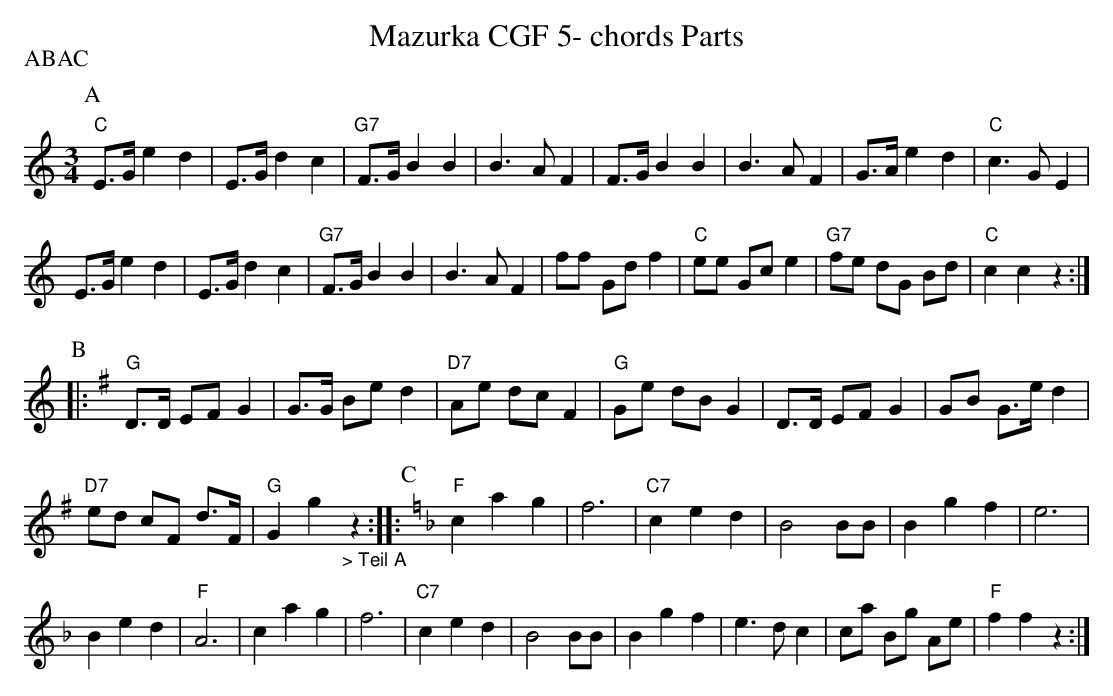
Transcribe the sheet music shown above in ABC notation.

X:1
T:Mazurka CGF 5- chords Parts
P:ABAC
M:3/4
L:1/8
K:Cmaj%%MIDI gchordon
[P:A] "C"E>G e2d2 | E>G d2c2 | "G7"F>G B2B2 | B3AF2 | F>G B2B2 | B3AF2 | G>A e2d2 | "C"c3GE2 |
E>G e2d2 | E>G d2c2 | "G7"F>G B2B2 | B3AF2 | ff Gd f2 | "C"ee Gc e2 | "G7"fe dG Bd | "C"c2c2z2 :|
[P:B] |: [K:Gmaj] "G"D>D EF G2 | G>G Be d2 | "D7"Ae dc F2 | "G"Ge dB G2 | D>D EF G2 | GB G>e d2 |
"D7"ed cF d>F | "G"G2g2"_> Teil A"z2 :: [P:C] [K:Fmaj] [L:1/4] "F"cag | f3 | "C7"ced | B2B/2B/2 | Bgf | e3 |
Bed | "F"A3 | cag | f3 | "C7"ced | B2B/2B/2 | Bgf | e>dc | c/2a/2 B/2g/2 A/2e/2 | "F"ffz :|
